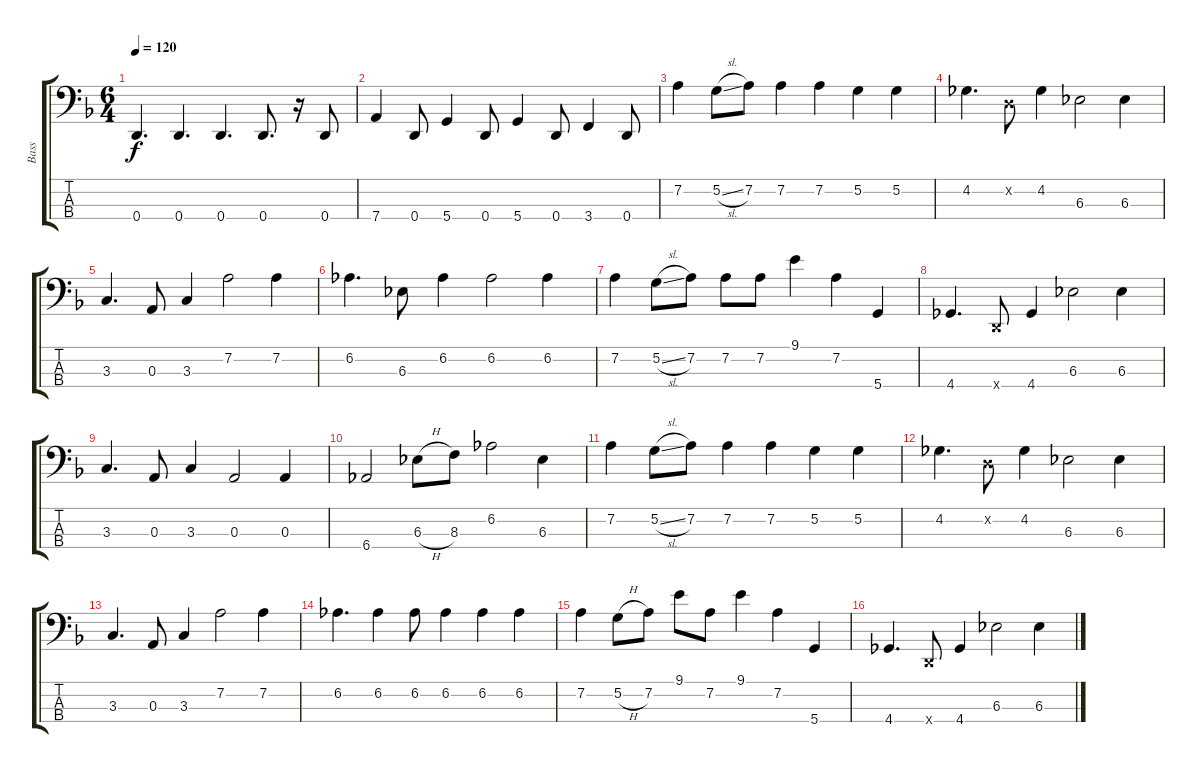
\track ("Bass" "Bass") {instrument electricbassfinger}
\staff {score tabs}
\tuning (G2 D2 A1 D1) {hide}
\ts (6 4)
\tempo 120
\clef f4
\ks f
0.4.4{d dy f} 0.4.4{d} 0.4.4{d} 0.4.8{d} r.16 0.4.8 |
7.4.4 0.4.8 5.4.4 0.4.8 5.4.4 0.4.8 3.4.4 0.4.8 |
7.2.4 5.2{sl}.8 7.2.8 7.2.4 7.2.4 5.2.4 5.2.4 |
4.2.4{d} 0.2{x}.8 4.2.4 6.3.2 6.3.4 |
3.3.4{d} 0.3.8 3.3.4 7.2.2 7.2.4 |
6.2.4{d} 6.3.8 6.2.4 6.2.2 6.2.4 |
7.2.4 5.2{sl}.8 7.2.8 7.2.8 7.2.8 9.1.4 7.2.4 5.4.4 |
4.4.4{d} 0.4{x}.8 4.4.4 6.3.2 6.3.4 |
3.3.4{d} 0.3.8 3.3.4 0.3.2 0.3.4 |
6.4.2 6.3{h}.8 8.3.8 6.2.2 6.3.4 |
7.2.4 5.2{sl}.8 7.2.8 7.2.4 7.2.4 5.2.4 5.2.4 |
4.2.4{d} 0.2{x}.8 4.2.4 6.3.2 6.3.4 |
3.3.4{d} 0.3.8 3.3.4 7.2.2 7.2.4 |
6.2.4{d} 6.2.4 6.2.8 6.2.4 6.2.4 6.2.4 |
7.2.4 5.2{h}.8 7.2.8 9.1.8 7.2.8 9.1.4 7.2.4 5.4.4 |
4.4.4{d} 0.4{x}.8 4.4.4 6.3.2 6.3.4
